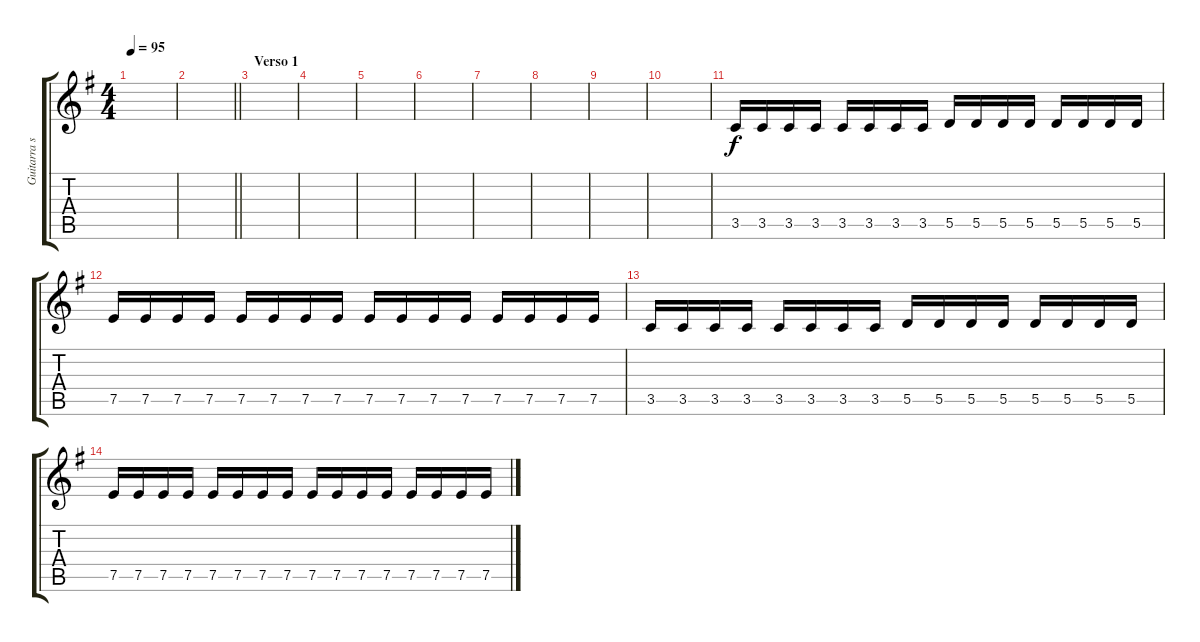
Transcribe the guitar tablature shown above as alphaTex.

\track ("Guitarra sobrepuesta (extra)" "Guitarra s") {instrument overdrivenguitar}
\staff {score tabs}
\tuning (E4 B3 G3 D3 A2 E2) {hide}
\ts (4 4)
\tempo 95
\clef g2
\ks g
|
\barLineRight lightlight
|
\section ("" "Verso 1")
|
|
|
|
|
|
|
|
3.5.16 3.5.16 3.5.16 3.5.16 3.5.16 3.5.16 3.5.16 3.5.16 5.5.16 5.5.16 5.5.16 5.5.16 5.5.16 5.5.16 5.5.16 5.5.16 |
7.5.16 7.5.16 7.5.16 7.5.16 7.5.16 7.5.16 7.5.16 7.5.16 7.5.16 7.5.16 7.5.16 7.5.16 7.5.16 7.5.16 7.5.16 7.5.16 |
3.5.16 3.5.16 3.5.16 3.5.16 3.5.16 3.5.16 3.5.16 3.5.16 5.5.16 5.5.16 5.5.16 5.5.16 5.5.16 5.5.16 5.5.16 5.5.16 |
7.5.16 7.5.16 7.5.16 7.5.16 7.5.16 7.5.16 7.5.16 7.5.16 7.5.16 7.5.16 7.5.16 7.5.16 7.5.16 7.5.16 7.5.16 7.5.16
